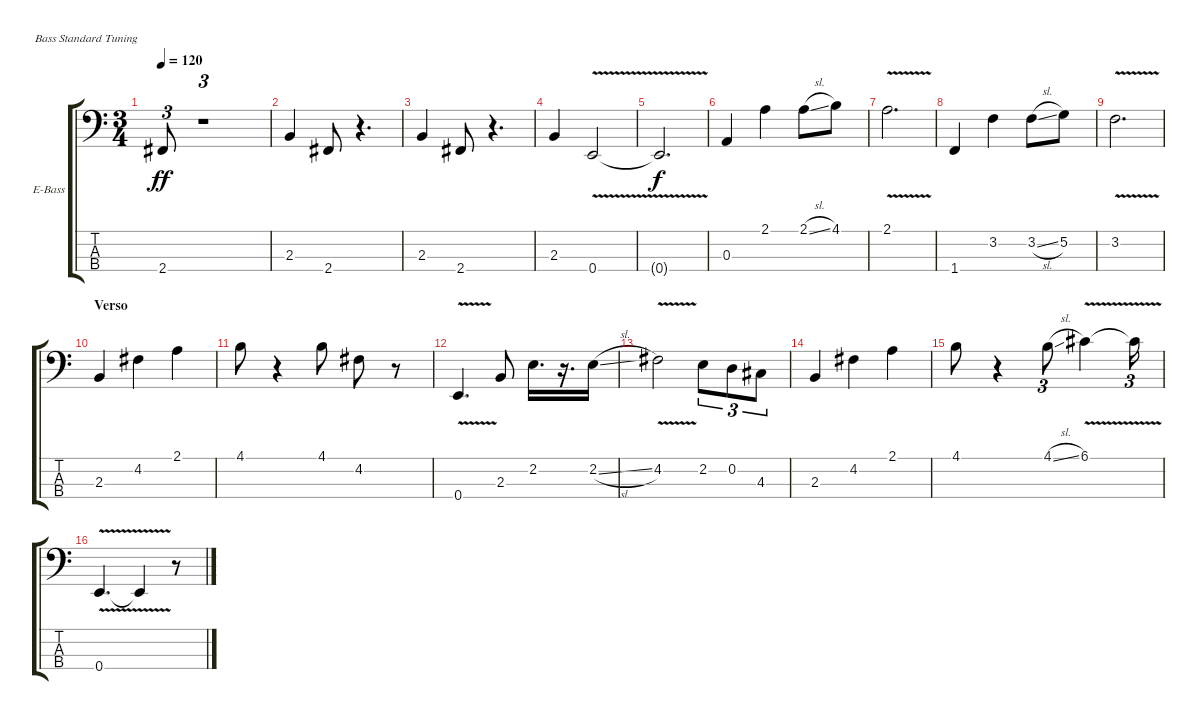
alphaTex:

\bracketExtendMode groupsimilarinstruments
\firstSystemTrackNameOrientation horizontal
\otherSystemsTrackNameOrientation horizontal
\track ("Bass" "E-Bass") {instrument electricbassfinger}
\staff {score tabs}
\tuning (G2 D2 A1 E1)
\ts (3 4)
\tempo 120
\clef f4
\ks c
2.4.8{tu (3 2) dy ff} r.1{tu (3 2)} |
2.3.4 2.4.8 r.4{d} |
2.3.4 2.4.8 r.4{d} |
2.3.4 0.4{v}.2 |
0.4{v t}.2{d dy f} |
0.3.4 2.1.4 2.1{sl}.8 4.1.8 |
2.1{v}.2{d} |
1.4.4 3.2.4 3.2{sl}.8 5.2.8 |
3.2{v}.2{d} |
\section ("" "Verso")
2.3.4 4.2.4 2.1.4 |
4.1.8 r.4 4.1.8 4.2.8 r.8 |
0.4{v}.4{d} 2.3.8 2.2.16{d} r.16{d} 2.2{sl}.16 |
4.2{v}.2 2.2.8{tu (3 2)} 0.2.8{tu (3 2)} 4.3.8{tu (3 2)} |
2.3.4 4.2.4 2.1.4 |
4.1.8 r.4 4.1{sl}.8{tu (3 2)} 6.1{v}.4 6.1{v t}.16{tu (3 2)} |
0.4{v}.4{d} 0.4{v t}.4 r.8
